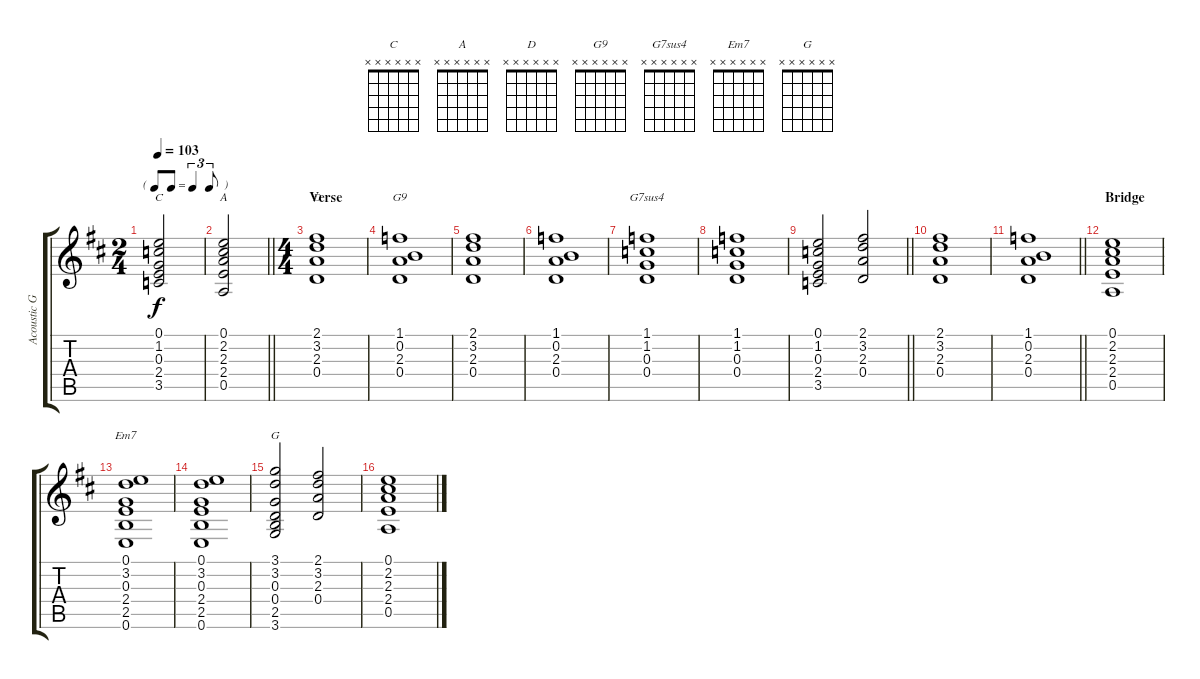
\track ("Acoustic Guitar" "Acoustic G") {instrument acousticguitarsteel}
\staff {score tabs}
\tuning (E4 B3 G3 D3 A2 E2) {hide}
\chord ("C" x x x x x x)
\chord ("A" x x x x x x)
\chord ("D" x x x x x x)
\chord ("G9" x x x x x x)
\chord ("G7sus4" x x x x x x)
\chord ("Em7" x x x x x x)
\chord ("G" x x x x x x)
\ts (2 4)
\tf triplet8th
\tempo 103
\clef g2
\ks d
(0.1 1.2 0.3 2.4 3.5).2{ch "C" dy f} |
\barLineRight lightlight
(0.1 2.2 2.3 2.4 0.5).2{ch "A"} |
\ts (4 4)
\section ("" "Verse")
(2.1 3.2 2.3 0.4).1{ch "D"} |
(1.1 0.2 2.3 0.4).1{ch "G9"} |
(2.1 3.2 2.3 0.4).1 |
(1.1 0.2 2.3 0.4).1 |
(1.1 1.2 0.3 0.4).1{ch "G7sus4"} |
(1.1 1.2 0.3 0.4).1 |
\barLineRight lightlight
(0.1 1.2 0.3 2.4 3.5).2 (2.1 3.2 2.3 0.4).2 |
(2.1 3.2 2.3 0.4).1 |
\barLineRight lightlight
(1.1 0.2 2.3 0.4).1 |
\section ("" "Bridge")
(0.1 2.2 2.3 2.4 0.5).1 |
(0.1 3.2 0.3 2.4 2.5 0.6).1{ch "Em7"} |
(0.1 3.2 0.3 2.4 2.5 0.6).1 |
(3.1 3.2 0.3 0.4 2.5 3.6).2{ch "G"} (2.1 3.2 2.3 0.4).2 |
(0.1 2.2 2.3 2.4 0.5).1
